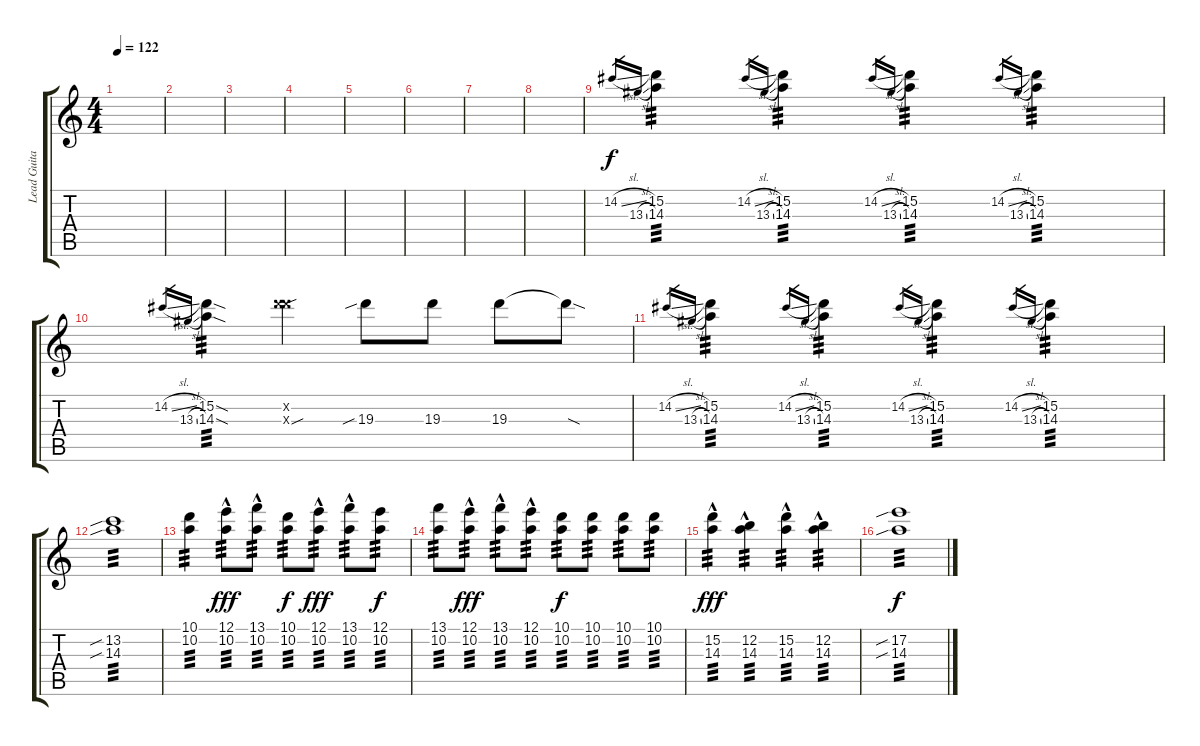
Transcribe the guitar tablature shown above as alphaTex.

\track ("Lead Guitar solo" "Lead Guita") {instrument overdrivenguitar}
\staff {score tabs}
\tuning (E4 B3 G3 D3 A2 E2) {hide}
\ts (4 4)
\tempo 122
\clef g2
\ks c
|
|
|
|
|
|
|
|
14.2{sl}.16{gr} 13.3{sl}.16{gr} (15.2 14.3).4{tp 3 volume 15 balance 8} 14.2{sl}.16{gr} 13.3{sl}.16{gr} (15.2 14.3).4{tp 3} 14.2{sl}.16{gr} 13.3{sl}.16{gr} (15.2 14.3).4{tp 3} 14.2{sl}.16{gr} 13.3{sl}.16{gr} (15.2 14.3).4{tp 3} |
14.2{sl}.16{gr} 13.3{sl}.16{gr} (15.2{sod} 14.3{sod}).4{tp 3} (15.2{x} 19.3{sou x}).4 19.3{sib}.8 19.3.8 19.3.8 19.3{sod t}.8 |
14.2{sl}.16{gr} 13.3{sl}.16{gr} (15.2 14.3).4{tp 3} 14.2{sl}.16{gr} 13.3{sl}.16{gr} (15.2 14.3).4{tp 3} 14.2{sl}.16{gr} 13.3{sl}.16{gr} (15.2 14.3).4{tp 3} 14.2{sl}.16{gr} 13.3{sl}.16{gr} (15.2 14.3).4{tp 3} |
(13.2{sib} 14.3{sib}).1{tp 3} |
(10.1 10.2).4{tp 3} (12.1{hac} 10.2).8{tp 3 dy fff} (13.1{hac} 10.2).8{tp 3} (10.1 10.2).8{tp 3 dy f} (12.1{hac} 10.2).8{tp 3 dy fff} (13.1{hac} 10.2).8{tp 3} (12.1 10.2).8{tp 3 dy f} |
(13.1 10.2).8{tp 3} (12.1{hac} 10.2).8{tp 3 dy fff} (13.1{hac} 10.2).8{tp 3} (12.1{hac} 10.2).8{tp 3} (10.1 10.2).8{tp 3 dy f} (10.1 10.2).8{tp 3} (10.1 10.2).8{tp 3} (10.1 10.2).8{tp 3} |
(15.2{hac} 14.3).4{tp 3 dy fff} (12.2{hac} 14.3).4{tp 3} (15.2{hac} 14.3).4{tp 3} (12.2{hac} 14.3).4{tp 3} |
(17.2{sib} 14.3{sib}).1{tp 3 dy f}
